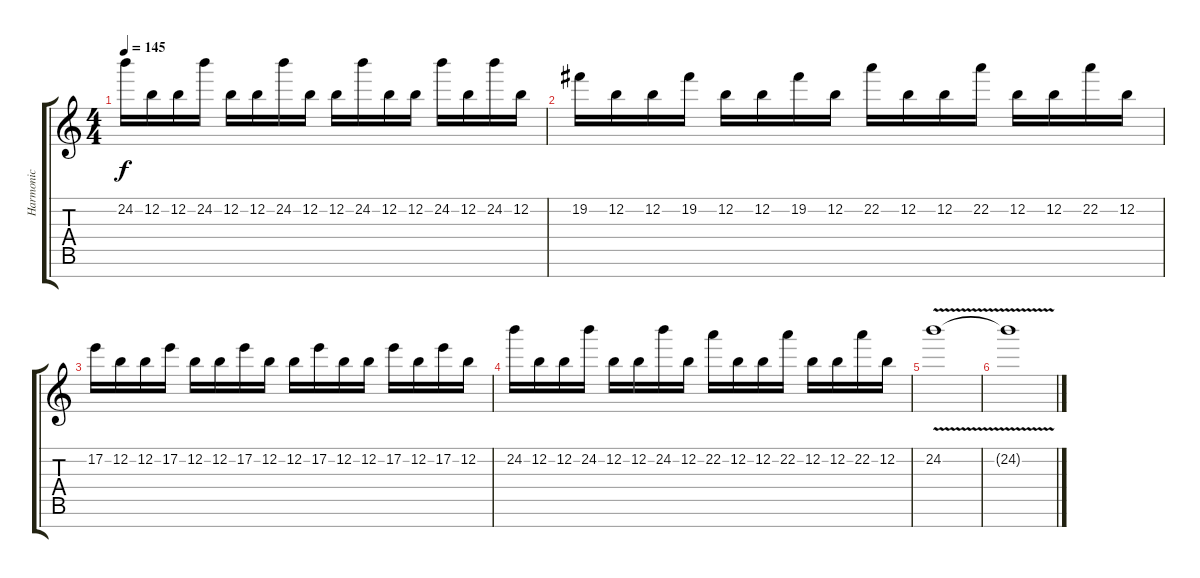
\track ("Harmonic" "Harmonic") {instrument distortionguitar}
\staff {score tabs}
\tuning (E4 B3 G3 D3 A2 E2 B1) {hide}
\ts (4 4)
\tempo 145
\clef g2
\ks c
24.2.16{dy f} 12.2.16 12.2.16 24.2.16 12.2.16 12.2.16 24.2.16 12.2.16 12.2.16 24.2.16 12.2.16 12.2.16 24.2.16 12.2.16 24.2.16 12.2.16 |
19.2.16 12.2.16 12.2.16 19.2.16 12.2.16 12.2.16 19.2.16 12.2.16 22.2.16 12.2.16 12.2.16 22.2.16 12.2.16 12.2.16 22.2.16 12.2.16 |
17.2.16 12.2.16 12.2.16 17.2.16 12.2.16 12.2.16 17.2.16 12.2.16 12.2.16 17.2.16 12.2.16 12.2.16 17.2.16 12.2.16 17.2.16 12.2.16 |
24.2.16 12.2.16 12.2.16 24.2.16 12.2.16 12.2.16 24.2.16 12.2.16 22.2.16 12.2.16 12.2.16 22.2.16 12.2.16 12.2.16 22.2.16 12.2.16 |
24.2{v}.1 |
24.2{t}.1
